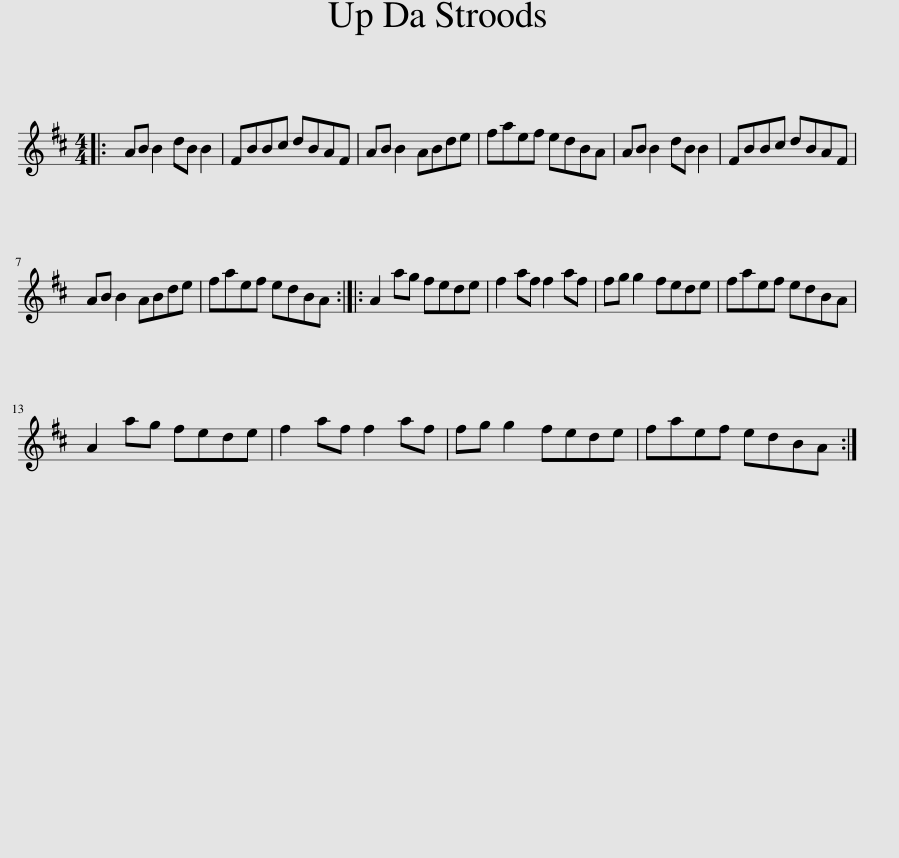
X:1
L:1/8
M:4/4
I:linebreak $
K:Bmin
V:1 treble
V:1
|: AB B2 dB B2 | FBBc dBAF | AB B2 ABde | faef edBA | AB B2 dB B2 | %5
 FBBc dBAF |$ AB B2 ABde | faef edBA :: A2 ag fede | f2 af f2 af | %10
 fg g2 fede | faef edBA |$ A2 ag fede | f2 af f2 af | fg g2 fede | %15
 faef edBA :| %16
